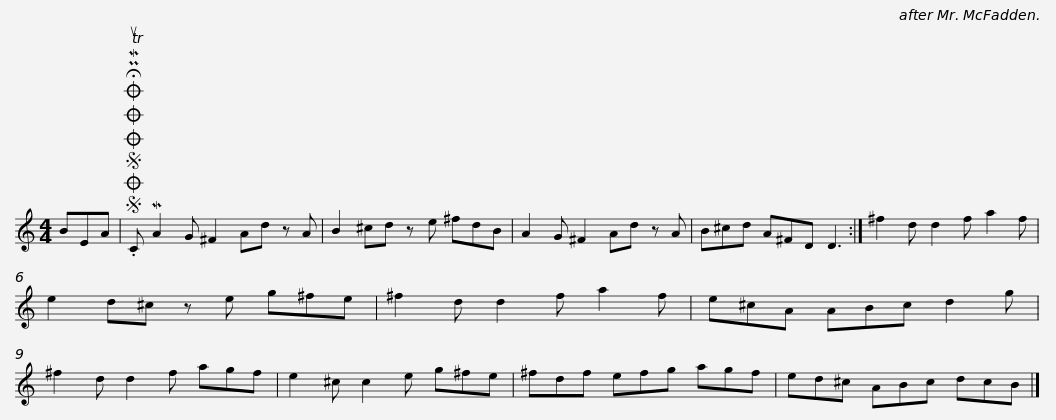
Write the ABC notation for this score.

X:1
L:1/8
M:4/4
I:linebreak $
K:C
V:1 treble
V:1
 BEA |SOSOOO .!fermata!PMTuC MA2 G ^F2 Ad z A | B2 ^cd z e ^fdB | A2 G ^F2 Ad z A | B^cd A^FD D3 :| %5
 ^f2 d d2 f a2 f |$ e2 d^c z e g^fe | ^f2 d d2 f a2 f | e^cA ABc d2 g | ^f2 d d2 f agf | %10
 e2 ^c c2 e g^fe | ^fdf efg agf |$ ed^c ABc dcB |] %13
